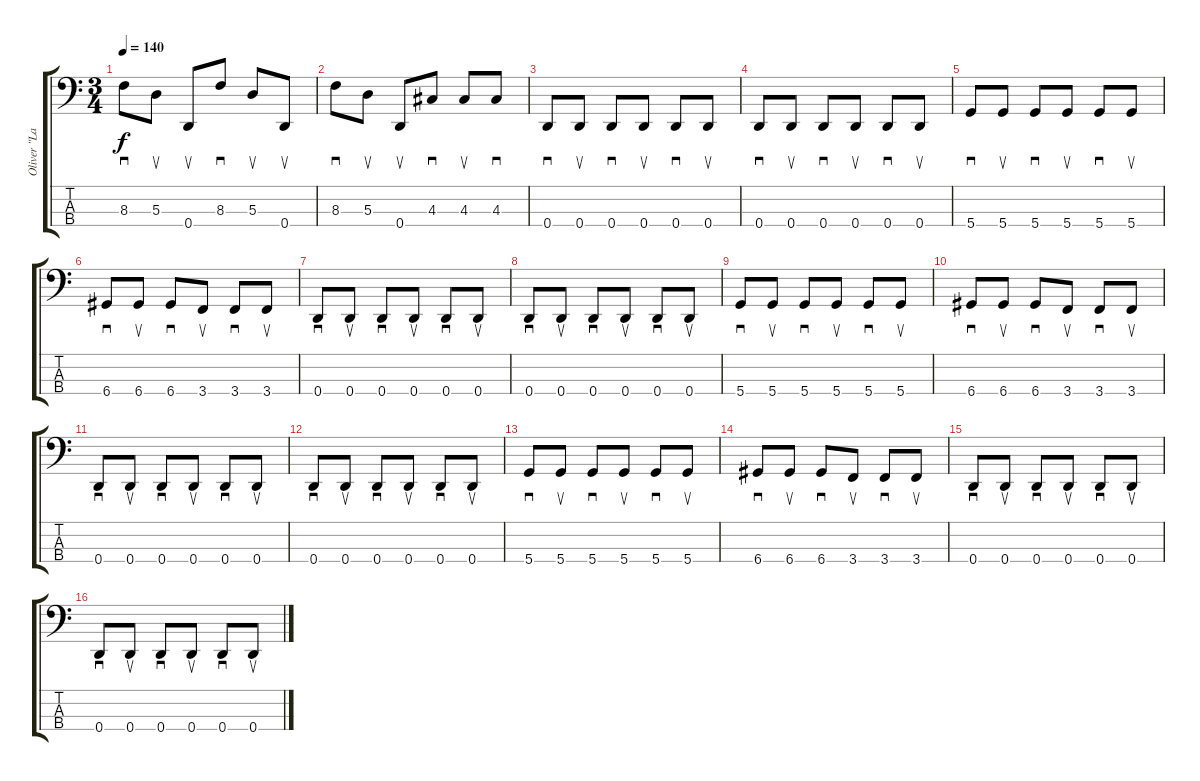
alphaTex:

\track ("Oliver \"Lars\" Riedel" "Oliver \"La") {instrument electricbassfinger}
\staff {score tabs}
\tuning (G2 D2 A1 D1) {hide}
\ts (3 4)
\tempo 140
\clef f4
\ks c
8.3.8{sd dy f} 5.3.8{su} 0.4.8{su} 8.3.8{sd} 5.3.8{su} 0.4.8{su} |
8.3.8{sd} 5.3.8{su} 0.4.8{su} 4.3.8{sd} 4.3.8{su} 4.3.8{sd} |
0.4.8{sd} 0.4.8{su} 0.4.8{sd} 0.4.8{su} 0.4.8{sd} 0.4.8{su} |
0.4.8{sd} 0.4.8{su} 0.4.8{sd} 0.4.8{su} 0.4.8{sd} 0.4.8{su} |
5.4.8{sd} 5.4.8{su} 5.4.8{sd} 5.4.8{su} 5.4.8{sd} 5.4.8{su} |
6.4.8{sd} 6.4.8{su} 6.4.8{sd} 3.4.8{su} 3.4.8{sd} 3.4.8{su} |
0.4.8{sd} 0.4.8{su} 0.4.8{sd} 0.4.8{su} 0.4.8{sd} 0.4.8{su} |
0.4.8{sd} 0.4.8{su} 0.4.8{sd} 0.4.8{su} 0.4.8{sd} 0.4.8{su} |
5.4.8{sd} 5.4.8{su} 5.4.8{sd} 5.4.8{su} 5.4.8{sd} 5.4.8{su} |
6.4.8{sd} 6.4.8{su} 6.4.8{sd} 3.4.8{su} 3.4.8{sd} 3.4.8{su} |
0.4.8{sd} 0.4.8{su} 0.4.8{sd} 0.4.8{su} 0.4.8{sd} 0.4.8{su} |
0.4.8{sd} 0.4.8{su} 0.4.8{sd} 0.4.8{su} 0.4.8{sd} 0.4.8{su} |
5.4.8{sd} 5.4.8{su} 5.4.8{sd} 5.4.8{su} 5.4.8{sd} 5.4.8{su} |
6.4.8{sd} 6.4.8{su} 6.4.8{sd} 3.4.8{su} 3.4.8{sd} 3.4.8{su} |
0.4.8{sd} 0.4.8{su} 0.4.8{sd} 0.4.8{su} 0.4.8{sd} 0.4.8{su} |
0.4.8{sd} 0.4.8{su} 0.4.8{sd} 0.4.8{su} 0.4.8{sd} 0.4.8{su}
